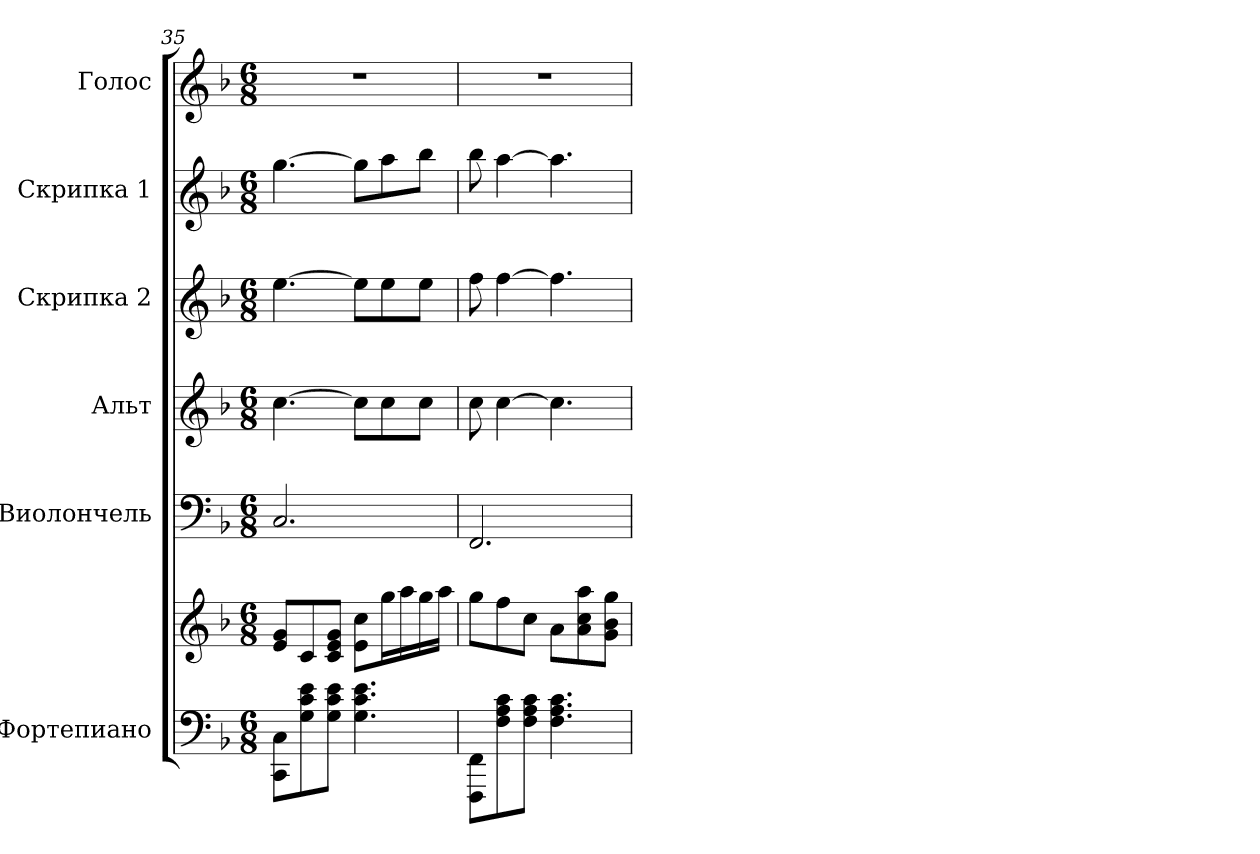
**kern	**kern	**kern	**kern	**kern	**kern	**kern
*part6	*part6	*part5	*part4	*part3	*part2	*part1
*staff7	*staff6	*staff5	*staff4	*staff3	*staff2	*staff1
*I"Фортепиано	*	*I"Виолончель	*I"Альт	*I"Скрипка 2	*I"Скрипка 1	*I"Голос
*clefF4	*clefG2	*clefF4	*clefG2	*clefG2	*clefG2	*clefG2
*k[b-]	*k[b-]	*k[b-]	*k[b-]	*k[b-]	*k[b-]	*k[b-]
*F:	*F:	*F:	*F:	*F:	*F:	*F:
*M6/8	*M6/8	*M6/8	*M6/8	*M6/8	*M6/8	*M6/8
=35	=35	=35	=35	=35	=35	=35
!	!	!	!	!	!	!LO:N:vis=1
8CCi\ 8CiL	8ei/ 8giL	2.Ci/	[>4.cci\	[>4.eei\	[>4.ggi\	2.r
8Gi\ 8ci 8ei	8ci/	.	.	.	.	.
8Gi\ 8ci 8eiJ	8ci/ 8ei 8giJ	.	.	.	.	.
4.Gi\ 4.ci 4.ei	8ei\ 8cciL	.	8cci\L]	8eei\L]	8ggi\L]	.
.	16ggi\L	.	8cci\	8eei\	8aai\	.
.	16aai\	.	.	.	.	.
.	16ggi\	.	8cci\J	8eei\J	8bb-i\J	.
.	16aai\JJ	.	.	.	.	.
=36	=36	=36	=36	=36	=36	=36
!	!	!	!	!	!	!LO:N:vis=1
8FFFi\ 8FFiL	8ggi\L	2.FFi/	8cci\	8ffi\	8bb-i\	2.r
8Fi\ 8Ai 8ci	8ffi\	.	[>4cci\	[>4ffi\	[>4aai\	.
8Fi\ 8Ai 8ciJ	8cci\J	.	.	.	.	.
4.Fi\ 4.Ai 4.ci	8ai\L	.	4.cci\]	4.ffi\]	4.aai\]	.
.	8ai\ 8cci 8aai	.	.	.	.	.
.	8gi\ 8b-i 8ggiJ	.	.	.	.	.
=	=	=	=	=	=	=
*-	*-	*-	*-	*-	*-	*-
